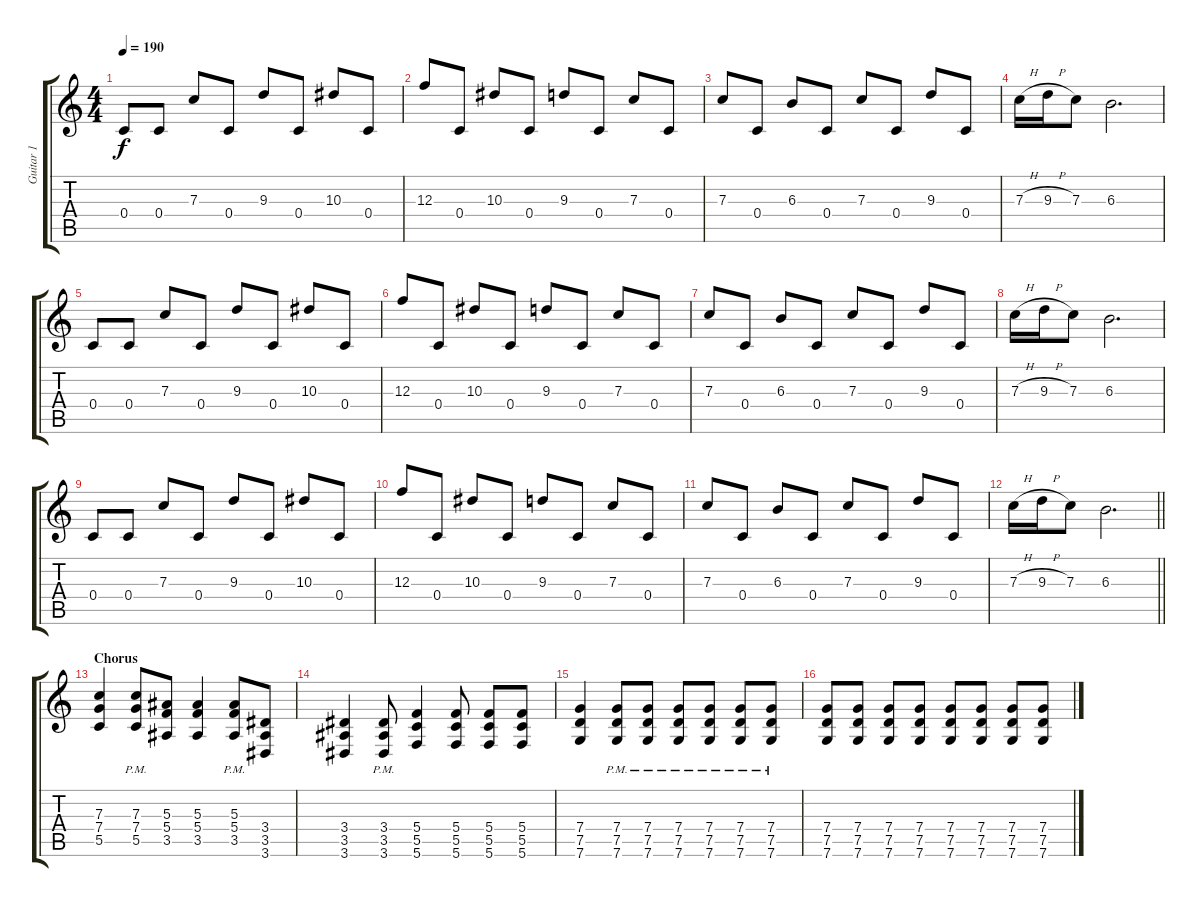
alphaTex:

\track ("Guitar 1" "Guitar 1") {instrument distortionguitar}
\staff {score tabs}
\tuning (D4 A3 F3 C3 G2 C2) {hide}
\ts (4 4)
\tempo 190
\clef g2
\ks c
0.4.8{dy f} 0.4.8 7.3.8 0.4.8 9.3.8 0.4.8 10.3.8 0.4.8 |
12.3.8 0.4.8 10.3.8 0.4.8 9.3.8 0.4.8 7.3.8 0.4.8 |
7.3.8 0.4.8 6.3.8 0.4.8 7.3.8 0.4.8 9.3.8 0.4.8 |
7.3{h}.16 9.3{h}.16 7.3.8 6.3.2{d} |
0.4.8 0.4.8 7.3.8 0.4.8 9.3.8 0.4.8 10.3.8 0.4.8 |
12.3.8 0.4.8 10.3.8 0.4.8 9.3.8 0.4.8 7.3.8 0.4.8 |
7.3.8 0.4.8 6.3.8 0.4.8 7.3.8 0.4.8 9.3.8 0.4.8 |
7.3{h}.16 9.3{h}.16 7.3.8 6.3.2{d} |
0.4.8 0.4.8 7.3.8 0.4.8 9.3.8 0.4.8 10.3.8 0.4.8 |
12.3.8 0.4.8 10.3.8 0.4.8 9.3.8 0.4.8 7.3.8 0.4.8 |
7.3.8 0.4.8 6.3.8 0.4.8 7.3.8 0.4.8 9.3.8 0.4.8 |
\barLineRight lightlight
7.3{h}.16 9.3{h}.16 7.3.8 6.3.2{d} |
\section ("" "Chorus")
(7.3 7.4 5.5).4{balance 0 instrument distortionguitar} (7.3{pm} 7.4{pm} 5.5{pm}).8 (5.3 5.4 3.5).8 (5.3 5.4 3.5).4 (5.3{pm} 5.4{pm} 3.5{pm}).8 (3.4 3.5 3.6).8 |
(3.4 3.5 3.6).4 (3.4{pm} 3.5{pm} 3.6{pm}).8 (5.4 5.5 5.6).4 (5.4 5.5 5.6).8 (5.4 5.5 5.6).8 (5.4 5.5 5.6).8 |
(7.4 7.5 7.6).4 (7.4{pm} 7.5{pm} 7.6{pm}).8 (7.4{pm} 7.5{pm} 7.6{pm}).8 (7.4{pm} 7.5{pm} 7.6{pm}).8 (7.4{pm} 7.5{pm} 7.6{pm}).8 (7.4{pm} 7.5{pm} 7.6{pm}).8 (7.4{pm} 7.5{pm} 7.6{pm}).8 |
(7.4 7.5 7.6).8 (7.4 7.5 7.6).8 (7.4 7.5 7.6).8 (7.4 7.5 7.6).8 (7.4 7.5 7.6).8 (7.4 7.5 7.6).8 (7.4 7.5 7.6).8 (7.4 7.5 7.6).8
